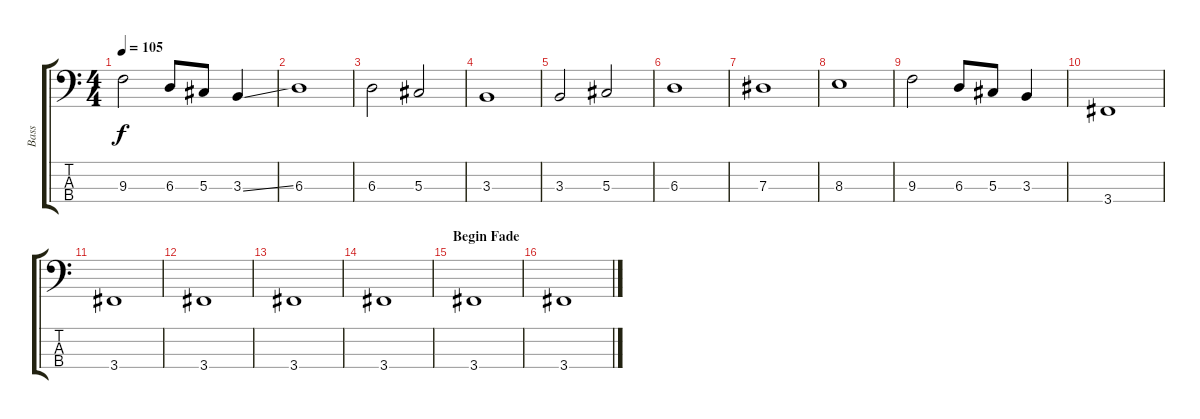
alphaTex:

\track ("Bass" "Bass") {instrument electricbassfinger}
\staff {score tabs}
\tuning (Gb2 Db2 Ab1 Eb1) {hide}
\ts (4 4)
\tempo 105
\clef f4
\ks c
9.3.2{dy f} 6.3.8 5.3.8 3.3{ss}.4 |
6.3.1 |
6.3.2 5.3.2 |
3.3.1 |
3.3.2 5.3.2 |
6.3.1 |
7.3.1 |
8.3.1 |
9.3.2 6.3.8 5.3.8 3.3.4 |
3.4.1 |
3.4.1 |
3.4.1 |
3.4.1 |
3.4.1 |
\section ("" "Begin Fade")
3.4.1{volume 8} |
3.4.1
